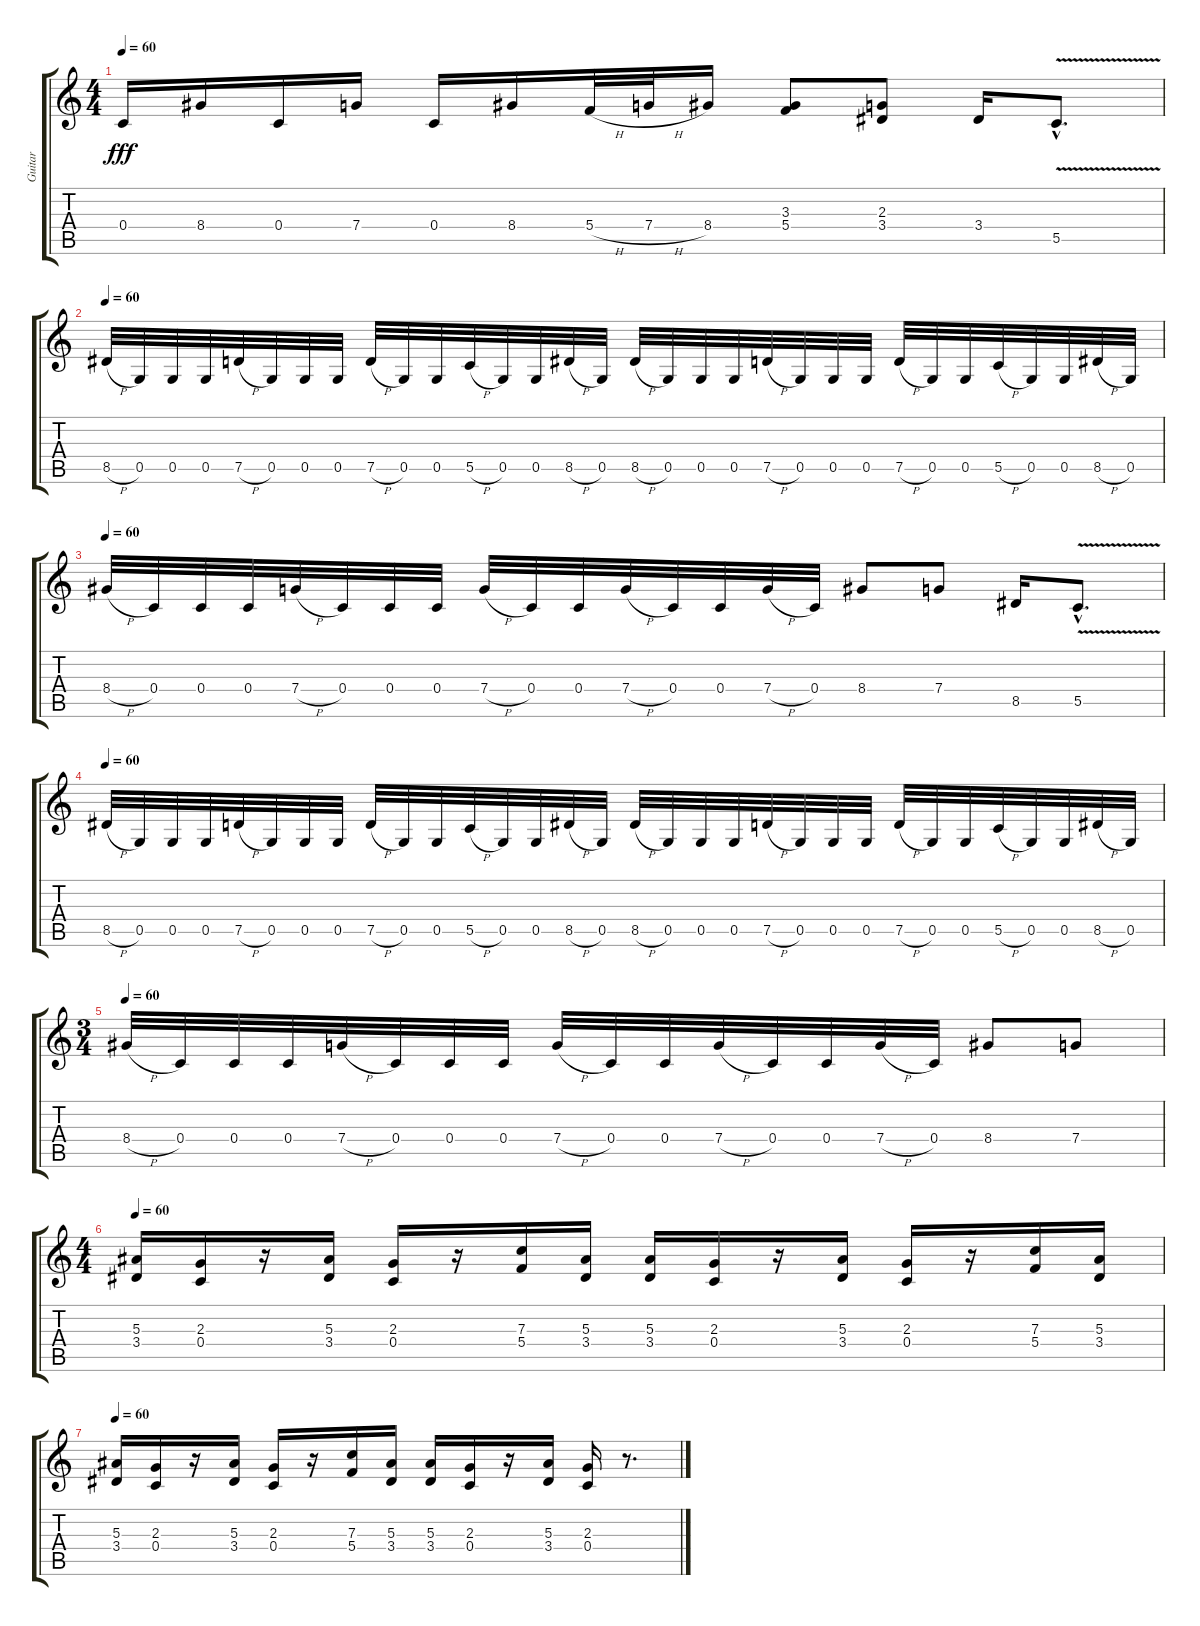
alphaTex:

\track ("Guitar" "Guitar") {instrument distortionguitar}
\staff {score tabs}
\tuning (D4 A3 F3 C3 G2 D2) {hide}
\ts (4 4)
\tempo 60
\clef g2
\ks c
0.4.16{dy fff} 8.4.16 0.4.16 7.4.16 0.4.16 8.4.16 5.4{h}.32 7.4{h}.32 8.4.16 (3.3 5.4).8 (2.3 3.4).8 3.4.16 5.5{v hac}.8{d} |
\tempo 60
8.5{h}.32 0.5.32 0.5.32 0.5.32 7.5{h}.32 0.5.32 0.5.32 0.5.32 7.5{h}.32 0.5.32 0.5.32 5.5{h}.32 0.5.32 0.5.32 8.5{h}.32 0.5.32 8.5{h}.32 0.5.32 0.5.32 0.5.32 7.5{h}.32 0.5.32 0.5.32 0.5.32 7.5{h}.32 0.5.32 0.5.32 5.5{h}.32 0.5.32 0.5.32 8.5{h}.32 0.5.32 |
\tempo 60
8.4{h}.32 0.4.32 0.4.32 0.4.32 7.4{h}.32 0.4.32 0.4.32 0.4.32 7.4{h}.32 0.4.32 0.4.32 7.4{h}.32 0.4.32 0.4.32 7.4{h}.32 0.4.32 8.4.8 7.4.8 8.5.16 5.5{v hac}.8{d} |
\tempo 60
8.5{h}.32 0.5.32 0.5.32 0.5.32 7.5{h}.32 0.5.32 0.5.32 0.5.32 7.5{h}.32 0.5.32 0.5.32 5.5{h}.32 0.5.32 0.5.32 8.5{h}.32 0.5.32 8.5{h}.32 0.5.32 0.5.32 0.5.32 7.5{h}.32 0.5.32 0.5.32 0.5.32 7.5{h}.32 0.5.32 0.5.32 5.5{h}.32 0.5.32 0.5.32 8.5{h}.32 0.5.32 |
\ts (3 4)
\tempo 60
8.4{h}.32 0.4.32 0.4.32 0.4.32 7.4{h}.32 0.4.32 0.4.32 0.4.32 7.4{h}.32 0.4.32 0.4.32 7.4{h}.32 0.4.32 0.4.32 7.4{h}.32 0.4.32 8.4.8 7.4.8 |
\ts (4 4)
\tempo 60
(5.3 3.4).16 (2.3 0.4).16 r.16 (5.3 3.4).16 (2.3 0.4).16 r.16 (7.3 5.4).16 (5.3 3.4).16 (5.3 3.4).16 (2.3 0.4).16 r.16 (5.3 3.4).16 (2.3 0.4).16 r.16 (7.3 5.4).16 (5.3 3.4).16 |
\tempo 60
(5.3 3.4).16 (2.3 0.4).16 r.16 (5.3 3.4).16 (2.3 0.4).16 r.16 (7.3 5.4).16 (5.3 3.4).16 (5.3 3.4).16 (2.3 0.4).16 r.16 (5.3 3.4).16 (2.3 0.4).16 r.8{d}
